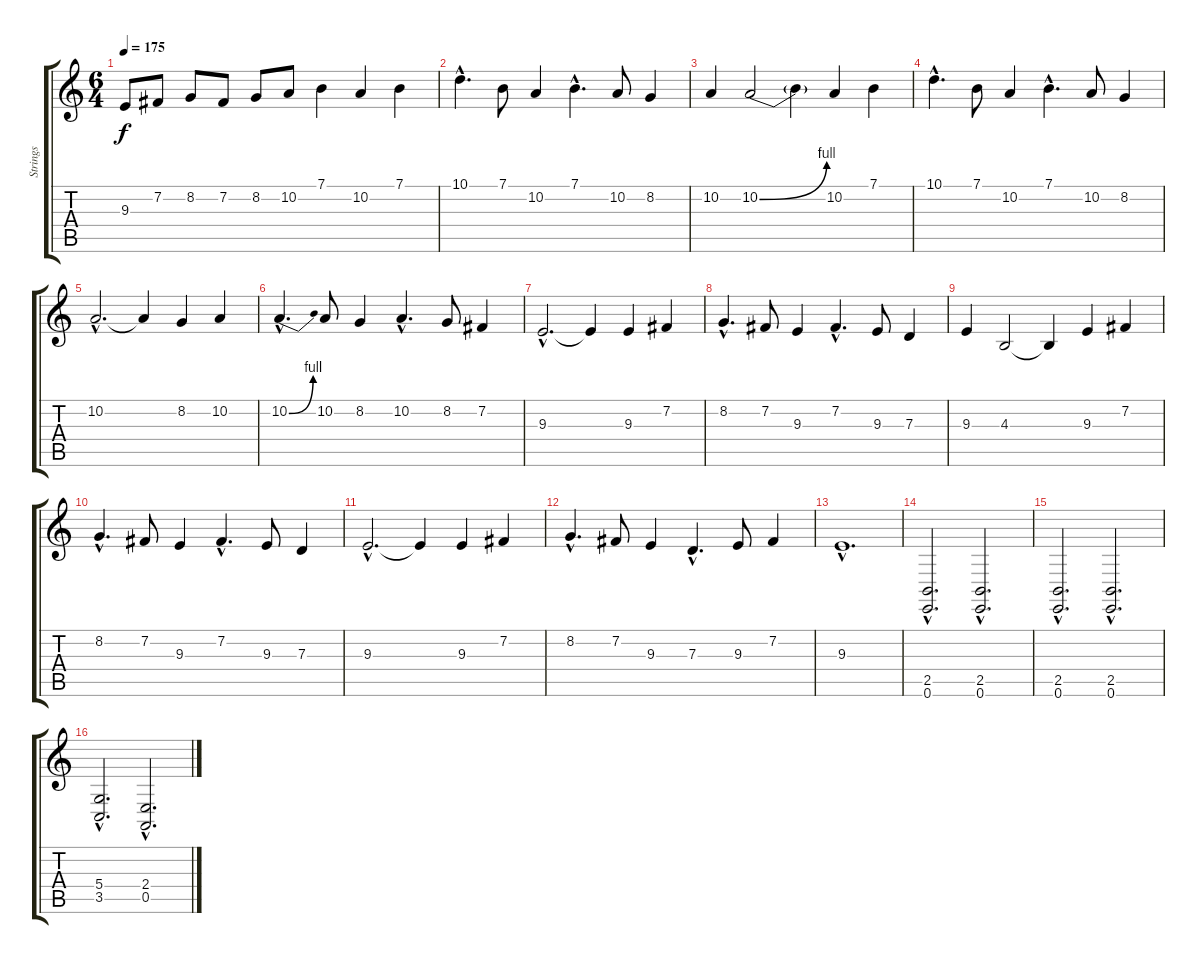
\track ("Strings" "Strings") {instrument stringensemble1}
\staff {score tabs}
\tuning (E4 B3 G3 D3 A2 E2) {hide}
\ts (6 4)
\tempo 175
\clef g2
\ks c
9.3.8{dy f} 7.2.8 8.2.8 7.2.8 8.2.8 10.2.8 7.1.4 10.2.4 7.1.4 |
10.1{hac}.4{d} 7.1.8 10.2.4 7.1{hac}.4{d} 10.2.8 8.2.4 |
10.2.4 10.2{be (bend 0 0 60 4)}.2 10.2{t}.4 10.2.4 7.1.4 |
10.1{hac}.4{d} 7.1.8 10.2.4 7.1{hac}.4{d} 10.2.8 8.2.4 |
10.2{hac}.2{d} 10.2{t}.4 8.2.4 10.2.4 |
10.2{be (bend 0 0 60 4) hac}.4{d} 10.2.8 8.2.4 10.2{hac}.4{d} 8.2.8 7.2.4 |
9.3{hac}.2{d} 9.3{t}.4 9.3.4 7.2.4 |
8.2{hac}.4{d} 7.2.8 9.3.4 7.2{hac}.4{d} 9.3.8 7.3.4 |
9.3.4 4.3.2 4.3{t}.4 9.3.4 7.2.4 |
8.2{hac}.4{d} 7.2.8 9.3.4 7.2{hac}.4{d} 9.3.8 7.3.4 |
9.3{hac}.2{d} 9.3{t}.4 9.3.4 7.2.4 |
8.2{hac}.4{d} 7.2.8 9.3.4 7.3{hac}.4{d} 9.3.8 7.2.4 |
9.3{hac}.1{d} |
(2.5{hac} 0.6{hac}).2{d} (2.5{hac} 0.6{hac}).2{d} |
(2.5{hac} 0.6{hac}).2{d} (2.5{hac} 0.6{hac}).2{d} |
(5.4{hac} 3.5{hac}).2{d} (2.4{hac} 0.5{hac}).2{d}
